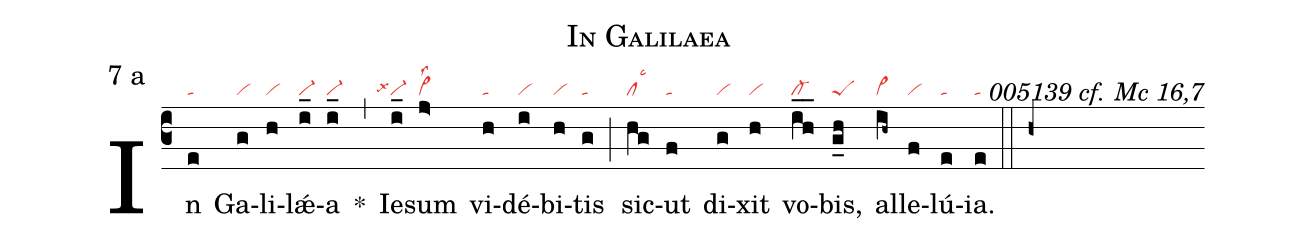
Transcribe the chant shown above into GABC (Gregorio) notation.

name: In Galilaea;
mode: 7;
mode-differentia: a;
commentary: 005139 cf. Mc 16,7;
nabc-lines: 1;
%%
(c3)

In(e|ta) Ga(g|vi)li(h|vi)lǽ(i_|vi-)a(i_|vi-) *(,) Ie(i_|````vi-lsx4)sum(j>|vi>lss2) vi(h|ta)dé(i|vi)bi(h|vi)tis(g|ta) (;) sic(hg|cllsc3)ut(f|ta) di(g|vi)xit(h|vi) vo(ih__|cl-)bis,(g_h|peS) al(ih~|vi>)le(f|vi)lú(e|ta)ia.(e|ta)

(::)

(h+)
